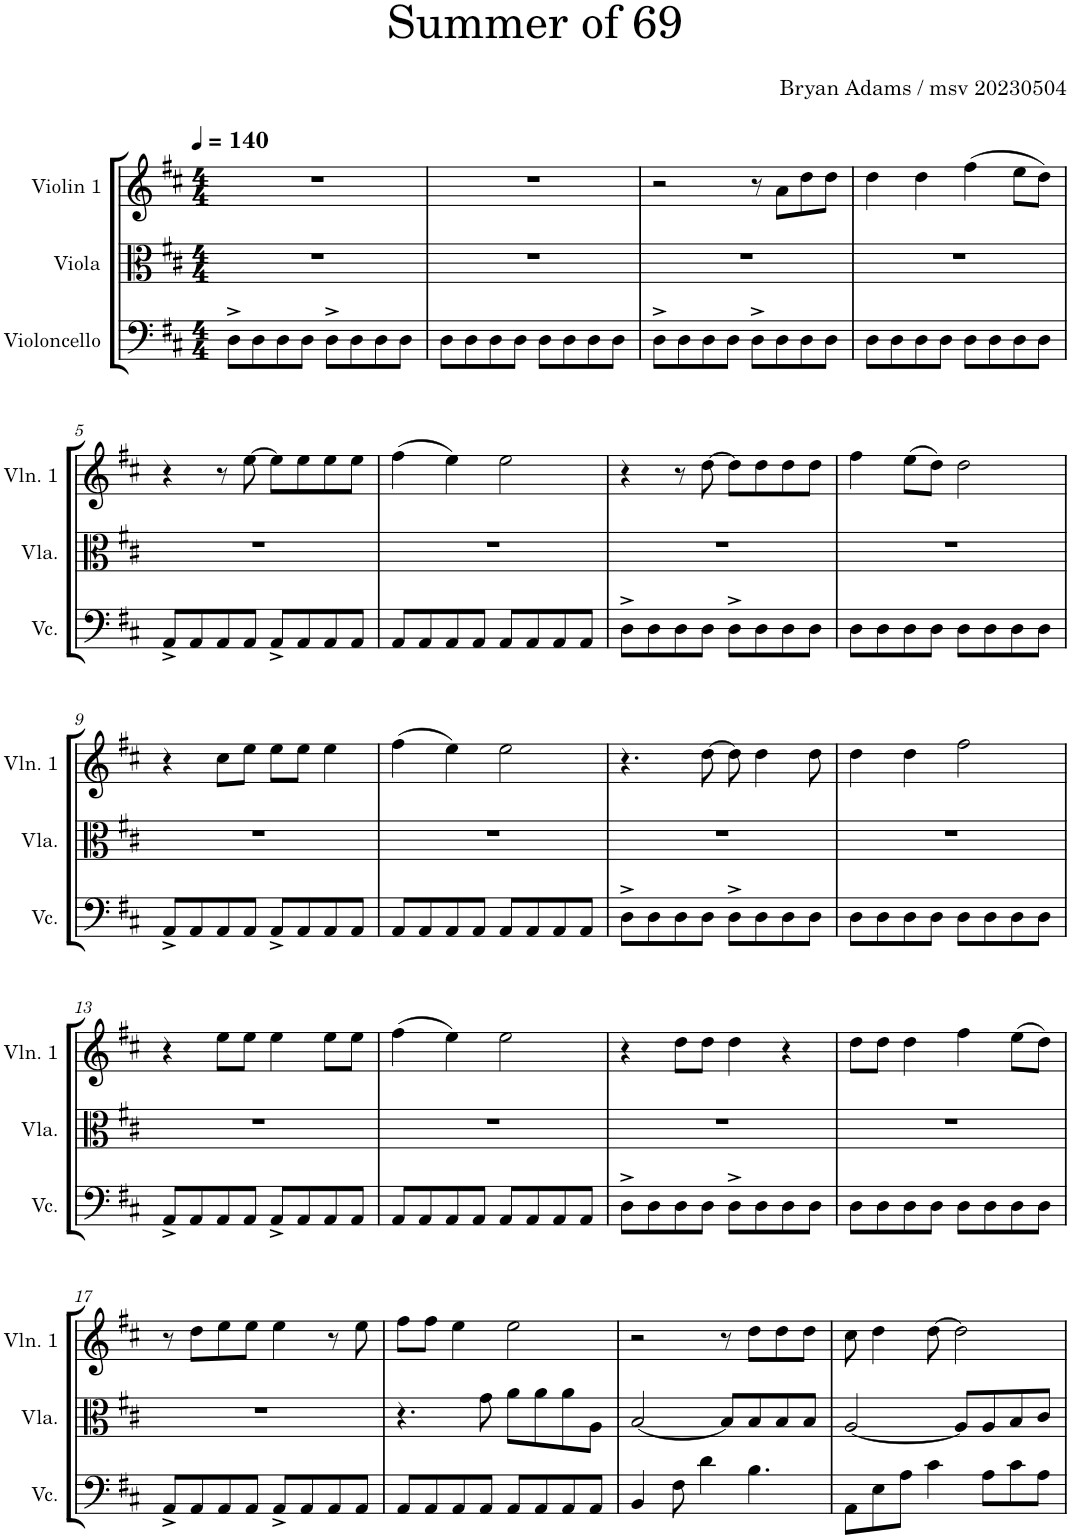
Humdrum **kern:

**kern	**kern	**kern
*part3	*part2	*part1
*staff3	*staff2	*staff1
*I"Violoncello	*I"Viola	*I"Violin 1
*I'Vc.	*I'Vla.	*I'Vln. 1
*clefF4	*clefC3	*clefG2
*k[f#c#]	*k[f#c#]	*k[f#c#]
*M4/4	*M4/4	*M4/4
*MM140	*MM140	*MM140
=1	=1	=1
8D^\L	1r	1r
8D\	.	.
8D\	.	.
8D\J	.	.
8D^\L	.	.
8D\	.	.
8D\	.	.
8D\J	.	.
=2	=2	=2
8D\L	1r	1r
8D\	.	.
8D\	.	.
8D\J	.	.
8D\L	.	.
8D\	.	.
8D\	.	.
8D\J	.	.
=3	=3	=3
8D^\L	1r	2r
8D\	.	.
8D\	.	.
8D\J	.	.
8D^\L	.	8r
8D\	.	8a\L
8D\	.	8dd\
8D\J	.	8dd\J
=4	=4	=4
8D\L	1r	4dd\
8D\	.	.
8D\	.	4dd\
8D\J	.	.
8D\L	.	(4ff#\
8D\	.	.
8D\	.	8ee\L
8D\J	.	8dd\J)
!!LO:LB:g=z
=5	=5	=5
8AA^/L	1r	4r
8AA/	.	.
8AA/	.	8r
8AA/J	.	[8ee\
8AA^/L	.	8ee\L]
8AA/	.	8ee\
8AA/	.	8ee\
8AA/J	.	8ee\J
=6	=6	=6
8AA/L	1r	(4ff#\
8AA/	.	.
8AA/	.	4ee\)
8AA/J	.	.
8AA/L	.	2ee\
8AA/	.	.
8AA/	.	.
8AA/J	.	.
=7	=7	=7
8D^\L	1r	4r
8D\	.	.
8D\	.	8r
8D\J	.	[8dd\
8D^\L	.	8dd\L]
8D\	.	8dd\
8D\	.	8dd\
8D\J	.	8dd\J
=8	=8	=8
8D\L	1r	4ff#\
8D\	.	.
8D\	.	(8ee\L
8D\J	.	8dd\J)
8D\L	.	2dd\
8D\	.	.
8D\	.	.
8D\J	.	.
!!LO:LB:g=z
=9	=9	=9
8AA^/L	1r	4r
8AA/	.	.
8AA/	.	8cc#\L
8AA/J	.	8ee\J
8AA^/L	.	8ee\L
8AA/	.	8ee\J
8AA/	.	4ee\
8AA/J	.	.
=10	=10	=10
8AA/L	1r	(4ff#\
8AA/	.	.
8AA/	.	4ee\)
8AA/J	.	.
8AA/L	.	2ee\
8AA/	.	.
8AA/	.	.
8AA/J	.	.
=11	=11	=11
8D^\L	1r	4.r
8D\	.	.
8D\	.	.
8D\J	.	[8dd\
8D^\L	.	8dd\]
8D\	.	4dd\
8D\	.	.
8D\J	.	8dd\
=12	=12	=12
8D\L	1r	4dd\
8D\	.	.
8D\	.	4dd\
8D\J	.	.
8D\L	.	2ff#\
8D\	.	.
8D\	.	.
8D\J	.	.
!!LO:LB:g=z
=13	=13	=13
8AA^/L	1r	4r
8AA/	.	.
8AA/	.	8ee\L
8AA/J	.	8ee\J
8AA^/L	.	4ee\
8AA/	.	.
8AA/	.	8ee\L
8AA/J	.	8ee\J
=14	=14	=14
8AA/L	1r	(4ff#\
8AA/	.	.
8AA/	.	4ee\)
8AA/J	.	.
8AA/L	.	2ee\
8AA/	.	.
8AA/	.	.
8AA/J	.	.
=15	=15	=15
8D^\L	1r	4r
8D\	.	.
8D\	.	8dd\L
8D\J	.	8dd\J
8D^\L	.	4dd\
8D\	.	.
8D\	.	4r
8D\J	.	.
=16	=16	=16
8D\L	1r	8dd\L
8D\	.	8dd\J
8D\	.	4dd\
8D\J	.	.
8D\L	.	4ff#\
8D\	.	.
8D\	.	(8ee\L
8D\J	.	8dd\J)
!!LO:LB:g=z
=17	=17	=17
8AA^/L	1r	8r
8AA/	.	8dd\L
8AA/	.	8ee\
8AA/J	.	8ee\J
8AA^/L	.	4ee\
8AA/	.	.
8AA/	.	8r
8AA/J	.	8ee\
=18	=18	=18
8AA/L	4.r	8ff#\L
8AA/	.	8ff#\J
8AA/	.	4ee\
8AA/J	8g\	.
8AA/L	8a\L	2ee\
8AA/	8a\	.
8AA/	8a\	.
8AA/J	8A\J	.
=19	=19	=19
4BB/	[2B/	2r
8F#\	.	.
4d\	.	.
.	8B/L]	8r
4.B\	8B/	8dd\L
.	8B/	8dd\
.	8B/J	8dd\J
=20	=20	=20
8AA\L	[2A/	8cc#\
8E\	.	4dd\
8A\J	.	.
4c#\	.	[8dd\
.	8A/L]	2dd\]
8A\L	8A/	.
8c#\	8B/	.
8A\J	8c#/J	.
=	=	=
*-	*-	*-
